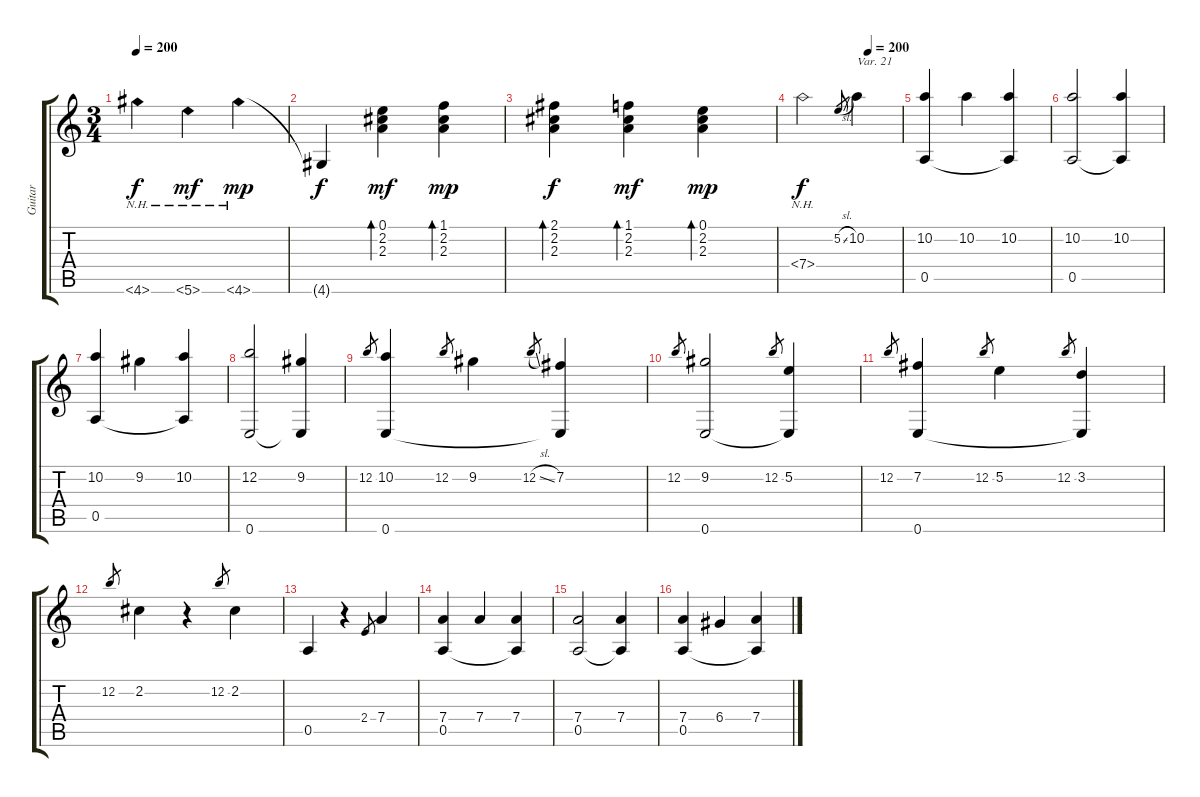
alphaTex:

\track ("Guitar" "Guitar") {instrument acousticguitarnylon}
\staff {score tabs}
\tuning (E4 B3 G3 D3 A2 E2) {hide}
\ts (3 4)
\tempo 200
\clef g2
\ks c
4.6{nh}.4{dy f} 5.6{nh}.4{dy mf} 4.6{nh}.4{dy mp} |
4.6{t}.4{dy f} (0.1 2.2 2.3).4{bd 60 dy mf} (1.1 2.2 2.3).4{bd 60 dy mp} |
(2.1 2.2 2.3).4{bd 60 dy f} (1.1 2.2 2.3).4{bd 60 dy mf} (0.1 2.2 2.3).4{bd 60 dy mp} |
\tempo (200 0.6666666666666666)
7.4{nh}.2{dy f} 5.2{sl}.8{gr} 10.2.4{txt "Var. 21"} |
(10.2 0.5).4 10.2.4 (10.2 0.5{t}).4 |
(10.2 0.5).2 (10.2 0.5{t}).4 |
(10.2 0.5).4 9.2.4 (10.2 0.5{t}).4 |
(12.2 0.6).2 (9.2 0.6{t}).4 |
12.2.8{gr} (10.2 0.6).4 12.2.8{gr} 9.2.4 12.2{sl}.8{gr} (7.2 0.6{t}).4 |
12.2.8{gr} (9.2 0.6).2 12.2.8{gr} (5.2 0.6{t}).4 |
12.2.8{gr} (7.2 0.6).4 12.2.8{gr} 5.2.4 12.2.8{gr} (3.2 0.6{t}).4 |
12.2.8{gr} 2.2.4 r.4 12.2.8{gr} 2.2.4 |
0.5.4 r.4 2.4.8{gr} 7.4.4 |
(7.4 0.5).4 7.4.4 (7.4 0.5{t}).4 |
(7.4 0.5).2 (7.4 0.5{t}).4 |
(7.4 0.5).4 6.4.4 (7.4 0.5{t}).4
